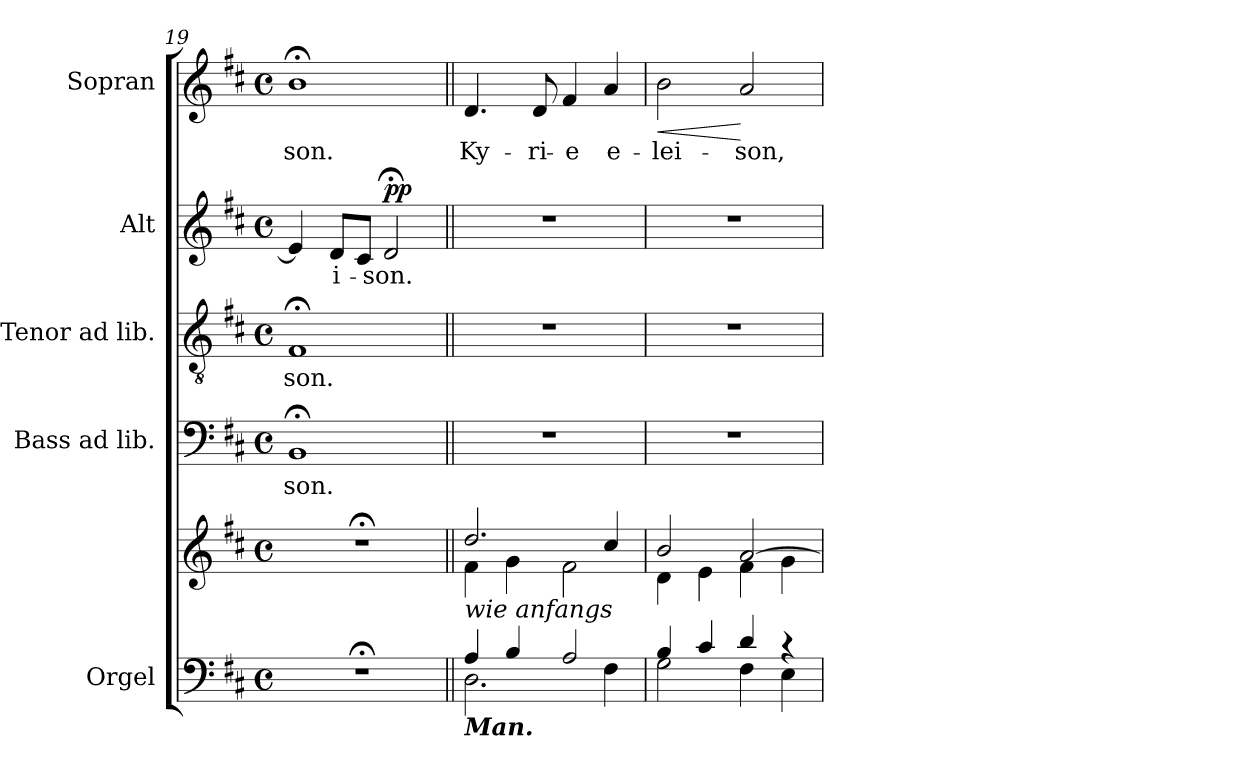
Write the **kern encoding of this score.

**kern	**kern	**kern	**text	**kern	**text	**kern	**text	**dynam	**kern	**text	**dynam
*part5	*part5	*part4	*part4	*part3	*part3	*part2	*part2	*part2	*part1	*part1	*part1
*staff6	*staff5	*staff4	*staff4	*staff3	*staff3	*staff2	*staff2	*staff2	*staff1	*staff1	*staff1
*I"Orgel	*	*I"Bass ad lib.	*	*I"Tenor ad lib.	*	*I"Alt	*	*	*I"Sopran	*	*
*I'Org.	*	*I'B.	*	*I'T.	*	*I'A.	*	*	*I'S.	*	*
!!LO:LB:g=z
*clefF4	*clefG2	*clefF4	*	*clefGv2	*	*clefG2	*	*	*clefG2	*	*
*k[f#c#]	*k[f#c#]	*k[f#c#]	*	*k[f#c#]	*	*k[f#c#]	*	*	*k[f#c#]	*	*
*D:	*D:	*D:	*	*D:	*	*D:	*	*	*D:	*	*
*M4/4	*M4/4	*M4/4	*	*M4/4	*	*M4/4	*	*	*M4/4	*	*
*met(c)	*met(c)	*met(c)	*	*met(c)	*	*met(c)	*	*	*met(c)	*	*
=19	=19	=19	=19	=19	=19	=19	=19	=19	=19	=19	=19
!	!	!	!LO:LY:b	!	!LO:LY:b	!	!	!	!	!LO:LY:b	!
1r;<	1r;<	1BB;<	-son.	1F#;<	-son.	4e/]	.	.	1b;<	-son.	.
!	!	!	!	!	!	!	!LO:LY:b	!	!	!	!
.	.	.	.	.	.	8d/L	-i-	.	.	.	.
.	.	.	.	.	.	8c#/J	.	.	.	.	.
!	!	!	!	!	!	!	!LO:LY:b	!LO:DY:a	!	!	!
.	.	.	.	.	.	2d;</	-son.	pp	.	.	.
=20||	=20||	=20||	=20||	=20||	=20||	=20||	=20||	=20||	=20||	=20||	=20||
*^	*^	*	*	*	*	*	*	*	*	*	*
!	!	!LO:TX:b:i:t=wie anfangs	!	!	!	!	!	!	!	!	!	!	!
!LO:TX:b:Bi:t=Man.	!	!	!	!	!	!	!	!	!	!	!	!	!
!	!	!	!	!	!	!	!	!	!	!	!	!LO:LY:b	!
4A/	2.D\	2.dd/	4f#\	1r	.	1r	.	1r	.	.	4.d/	Ky-	.
4B/	.	.	4g\	.	.	.	.	.	.	.	.	.	.
!	!	!	!	!	!	!	!	!	!	!	!	!LO:LY:b	!
.	.	.	.	.	.	.	.	.	.	.	8d/	-ri-	.
!	!	!	!	!	!	!	!	!	!	!	!	!LO:LY:b	!
2A/	.	.	2f#\	.	.	.	.	.	.	.	4f#/	-e	.
!	!	!	!	!	!	!	!	!	!	!	!	!LO:LY:b	!
.	4F#\	4cc#/	.	.	.	.	.	.	.	.	4a/	e-	.
=21	=21	=21	=21	=21	=21	=21	=21	=21	=21	=21	=21	=21	=21
!	!	!	!	!	!	!	!	!	!	!	!	!LO:LY:b	!LO:HP:b
4B/	2G\	2b/	4d\	1r	.	1r	.	1r	.	.	2b\	-lei-	<
4c#/	.	.	4e\	.	.	.	.	.	.	.	.	.	.
!	!	!	!	!	!	!	!	!	!	!	!	!LO:LY:b	!
4d/	4F#\	[>2a/	4f#\	.	.	.	.	.	.	.	2a/	-son,	[
4rc	4E\	.	4g\	.	.	.	.	.	.	.	.	.	.
*v	*v	*	*	*	*	*	*	*	*	*	*	*	*
*	*v	*v	*	*	*	*	*	*	*	*	*	*
=	=	=	=	=	=	=	=	=	=	=	=
*-	*-	*-	*-	*-	*-	*-	*-	*-	*-	*-	*-
